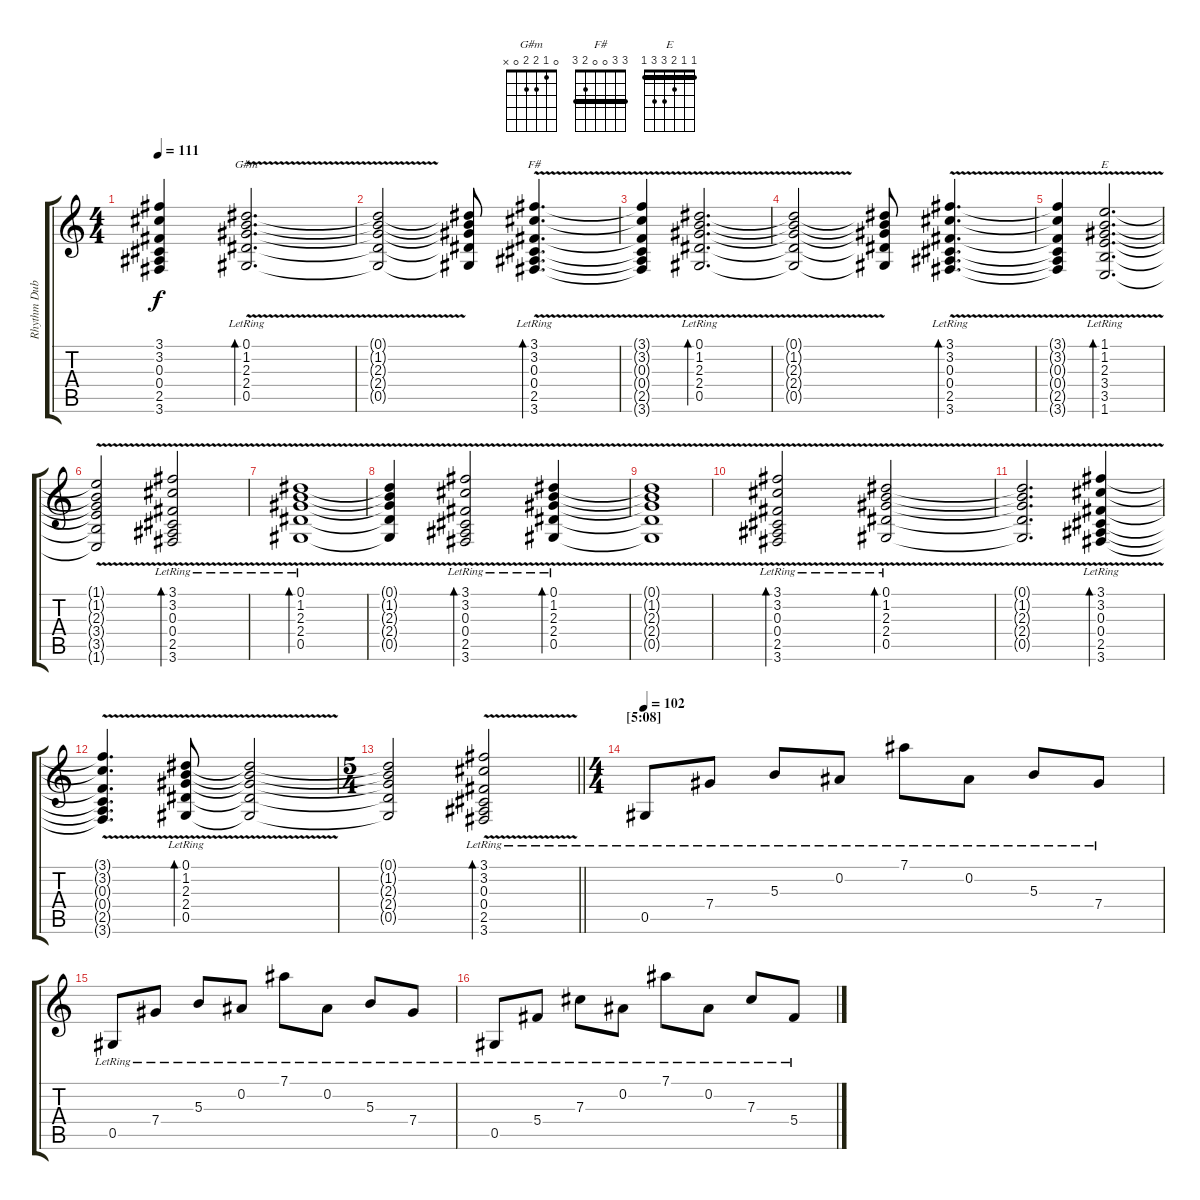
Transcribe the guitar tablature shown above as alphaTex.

\track ("Rhythm Dub" "Rhythm Dub") {instrument acousticguitarnylon}
\staff {score tabs}
\tuning (Eb4 Bb3 Gb3 Db3 Ab2 Eb2) {hide}
\chord ("G#m" 0 1 2 2 0 x)
\chord ("F#" 3 3 0 0 2 3) {barre 3}
\chord ("E" 1 1 2 3 3 1) {barre 1}
\ts (4 4)
\tempo 111
\clef g2
\ks c
(3.1{t} 3.2{t} 0.3{t} 0.4{t} 2.5{t} 3.6{t}).4{dy f} (0.1{v lr} 1.2{v lr} 2.3{v lr} 2.4{v lr} 0.5{v lr}).2{d bd 480 ch "G#m"} |
(0.1{t} 1.2{t} 2.3{t} 2.4{t} 0.5{t}).2 (0.1{t} 1.2{t} 2.3{t} 2.4{t} 0.5{t}).8 (3.1{v lr} 3.2{v lr} 0.3{v lr} 0.4{v lr} 2.5{v lr} 3.6{v lr}).4{d bd 480 ch "F#"} |
(3.1{t} 3.2{t} 0.3{t} 0.4{t} 2.5{t} 3.6{t}).4 (0.1{v lr} 1.2{v lr} 2.3{v lr} 2.4{v lr} 0.5{v lr}).2{d bd 480} |
(0.1{t} 1.2{t} 2.3{t} 2.4{t} 0.5{t}).2 (0.1{t} 1.2{t} 2.3{t} 2.4{t} 0.5{t}).8 (3.1{v lr} 3.2{v lr} 0.3{v lr} 0.4{v lr} 2.5{v lr} 3.6{v lr}).4{d bd 480} |
(3.1{t} 3.2{t} 0.3{t} 0.4{t} 2.5{t} 3.6{t}).4 (1.1{v lr} 1.2{v lr} 2.3{v lr} 3.4{v lr} 3.5{v lr} 1.6{v lr}).2{d bd 480 ch "E"} |
(1.1{t} 1.2{t} 2.3{t} 3.4{t} 3.5{t} 1.6{t}).2 (3.1{v lr} 3.2{v lr} 0.3{v lr} 0.4{v lr} 2.5{v lr} 3.6{v lr}).2{bd 480} |
(0.1{v lr} 1.2{v lr} 2.3{v lr} 2.4{v lr} 0.5{v lr}).1{bd 480} |
(0.1{t} 1.2{t} 2.3{t} 2.4{t} 0.5{t}).4 (3.1{v lr} 3.2{v lr} 0.3{v lr} 0.4{v lr} 2.5{v lr} 3.6{v lr}).2{bd 480} (0.1{v lr} 1.2{v lr} 2.3{v lr} 2.4{v lr} 0.5{v lr}).4{bd 480} |
(0.1{t} 1.2{t} 2.3{t} 2.4{t} 0.5{t}).1 |
(3.1{v lr} 3.2{v lr} 0.3{v lr} 0.4{v lr} 2.5{v lr} 3.6{v lr}).2{bd 480} (0.1{v lr} 1.2{v lr} 2.3{v lr} 2.4{v lr} 0.5{v lr}).2{bd 480} |
(0.1{t} 1.2{t} 2.3{t} 2.4{t} 0.5{t}).2{d} (3.1{v lr} 3.2{v lr} 0.3{v lr} 0.4{v lr} 2.5{v lr} 3.6{v lr}).4{bd 480} |
(3.1{t} 3.2{t} 0.3{t} 0.4{t} 2.5{t} 3.6{t}).4{d} (0.1{v lr} 1.2{v lr} 2.3{v lr} 2.4{v lr} 0.5{v lr}).8{bd 480} (0.1{t} 1.2{t} 2.3{t} 2.4{t} 0.5{t}).2 |
\ts (5 4)
\barLineRight lightlight
(0.1{t} 1.2{t} 2.3{t} 2.4{t} 0.5{t}).2 (3.1{v lr} 3.2{v lr} 0.3{v lr} 0.4{v lr} 2.5{v lr} 3.6{v lr}).2{bd 480} |
\ts (4 4)
\section ("" "[5:08]")
\tempo 102
0.5{lr}.8 7.4{lr}.8 5.3{lr}.8 0.2{lr}.8 7.1{lr}.8 0.2{lr}.8 5.3{lr}.8 7.4{lr}.8 |
0.5{lr}.8 7.4{lr}.8 5.3{lr}.8 0.2{lr}.8 7.1{lr}.8 0.2{lr}.8 5.3{lr}.8 7.4{lr}.8 |
0.5{lr}.8 5.4{lr}.8 7.3{lr}.8 0.2{lr}.8 7.1{lr}.8 0.2{lr}.8 7.3{lr}.8 5.4{lr}.8
